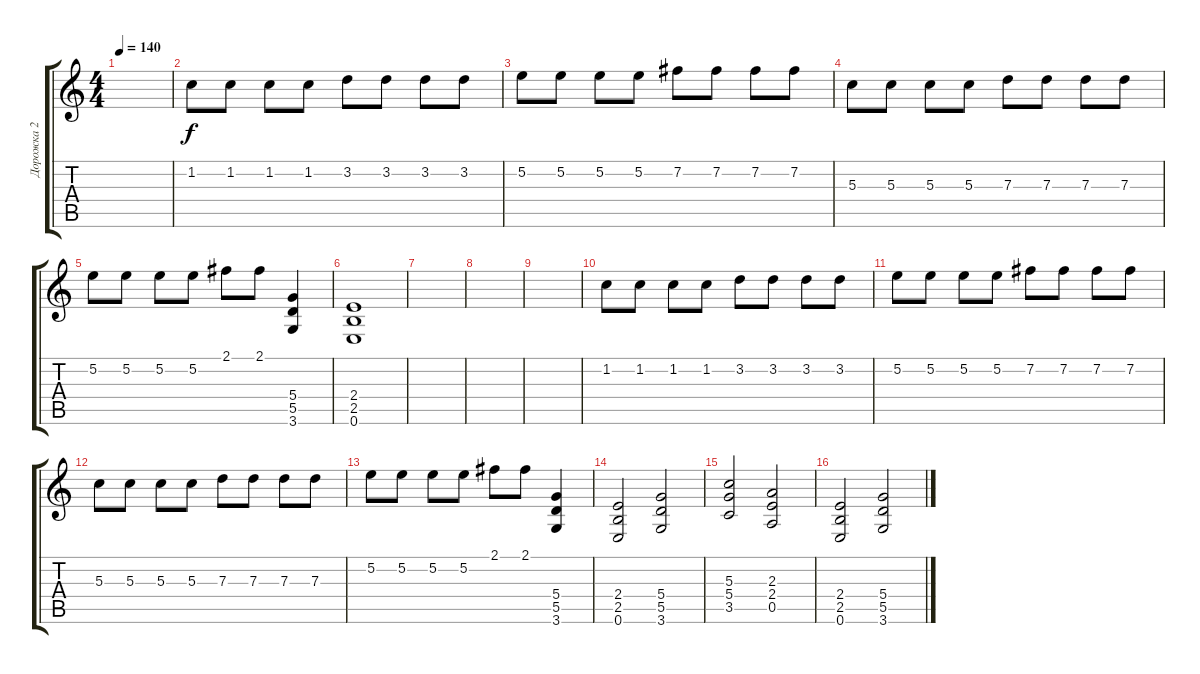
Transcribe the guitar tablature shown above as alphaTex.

\track ("Дорожка 2" "Дорожка 2") {instrument distortionguitar}
\staff {score tabs}
\tuning (E4 B3 G3 D3 A2 E2) {hide}
\ts (4 4)
\tempo 140
\clef g2
\ks c
|
1.2.8 1.2.8 1.2.8 1.2.8 3.2.8 3.2.8 3.2.8 3.2.8 |
5.2.8 5.2.8 5.2.8 5.2.8 7.2.8 7.2.8 7.2.8 7.2.8 |
5.3.8 5.3.8 5.3.8 5.3.8 7.3.8 7.3.8 7.3.8 7.3.8 |
5.2.8 5.2.8 5.2.8 5.2.8 2.1.8 2.1.8 (5.4 5.5 3.6).4 |
(2.4 2.5 0.6).1 |
|
|
|
1.2.8 1.2.8 1.2.8 1.2.8 3.2.8 3.2.8 3.2.8 3.2.8 |
5.2.8 5.2.8 5.2.8 5.2.8 7.2.8 7.2.8 7.2.8 7.2.8 |
5.3.8 5.3.8 5.3.8 5.3.8 7.3.8 7.3.8 7.3.8 7.3.8 |
5.2.8 5.2.8 5.2.8 5.2.8 2.1.8 2.1.8 (5.4 5.5 3.6).4 |
(2.4 2.5 0.6).2 (5.4 5.5 3.6).2 |
(5.3 5.4 3.5).2 (2.3 2.4 0.5).2 |
(2.4 2.5 0.6).2 (5.4 5.5 3.6).2
